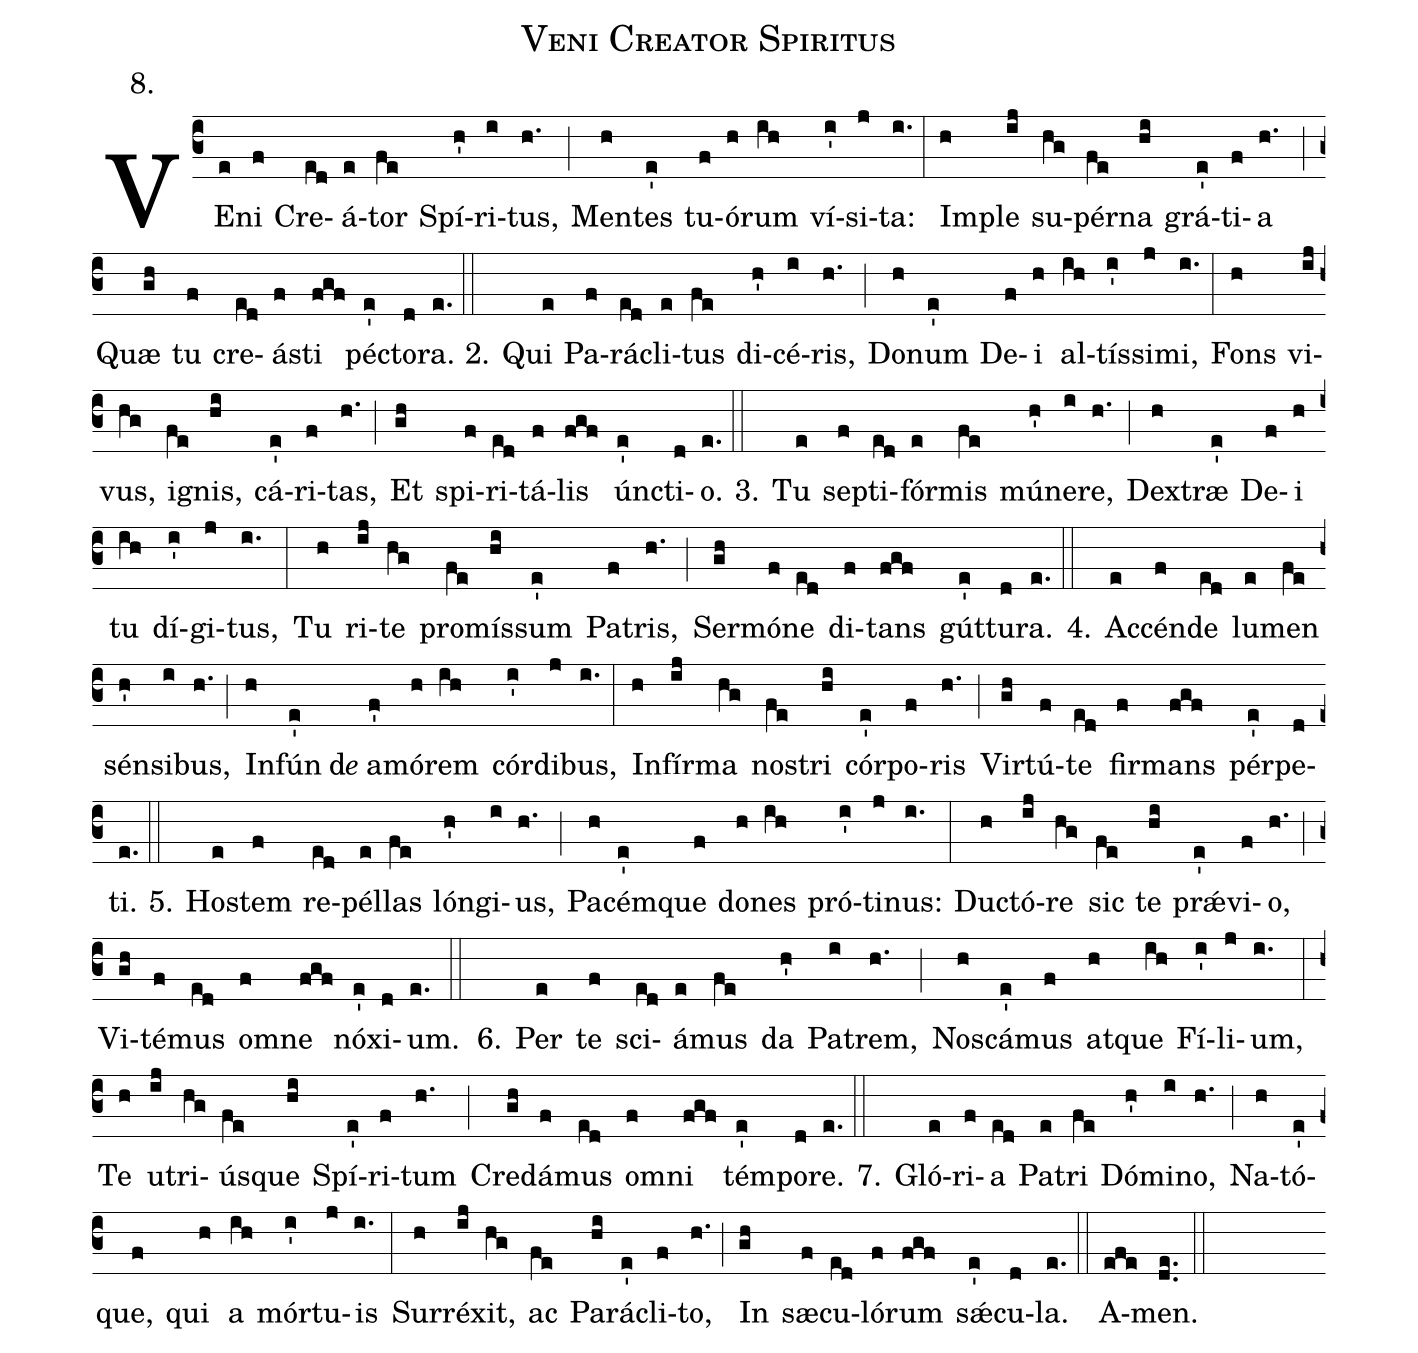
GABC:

name:Veni Creator Spiritus;
office-part:Hymnus;
mode:8;
annotation: 8.;
%%
(c3) VE(e)ni(f) Cre(ed)á(e)tor(fe) Spí(h')ri(i)tus,(h.) (;)
Men(h)tes(e') tu(f)ó(h)rum(ih) ví(i')si(j)ta:(i.) (:)
Im(h)ple(ij) su(hg)pér(fe)na(hi) grá(e')ti(f)a(h.) (;)
Quæ(gh) tu(f) cre(ed)á(f)sti(fgf) péc(e')to(d)ra.(e.) (::)

2.() Qui(e) Pa(f)rá(ed)cli(e)tus(fe) di(h')cé(i)ris,(h.) (;)
Do(h)num(e') De(f)i(h) al(ih)tís(i')si(j)mi,(i.) (:)
Fons(h) vi(ij)vus,(hg) i(fe)gnis,(hi) cá(e')ri(f)tas,(h.) (;)
Et(gh) spi(f)ri(ed)tá(f)lis(fgf) ún(e')cti(d)o.(e.) (::)

3.() Tu(e) se(f)pti(ed)fór(e)mis(fe) mú(h')ne(i)re,(h.) (;)
Dex(h)træ(e') De(f)i(h) tu(ih) dí(i')gi(j)tus,(i.) (:)
Tu(h) ri(ij)te(hg) pro(fe)mís(hi)sum(e') Pa(f)tris,(h.) (;)
Ser(gh)mó(f)ne(ed) di(f)tans(fgf) gút(e')tu(d)ra.(e.) (::)

4.() Ac(e)cén(f)de(ed) lu(e)men(fe) sén(h')si(i)bus,(h.) (;)
In(h)fún(e')d<i>e</i>() a(f')mó(h)rem(ih) cór(i')di(j)bus,(i.) (:)
In(h)fír(ij)ma(hg) no(fe)stri(hi) cór(e')po(f)ris(h.) (;)
Vir(gh)tú(f)te(ed) fir(f)mans(fgf) pér(e')pe(d)ti.(e.) (::)

5.() Ho(e)stem(f) re(ed)pél(e)las(fe) lón(h')gi(i)us,(h.) (;)
Pa(h)cém(e')que(f) do(h)nes(ih) pró(i')ti(j)nus:(i.) (:)
Du(h)ctó(ij)re(hg) sic(fe) te(hi) pr<sp>'æ</sp>(e')vi(f)o,(h.) (;)
Vi(gh)té(f)mus(ed) o(f)mne(fgf) nó(e')xi(d)um.(e.) (::)

6.() Per(e) te(f) sci(ed)á(e)mus(fe) da(h') Pa(i)trem,(h.) (;)
No(h)scá(e')mus(f) at(h)que(ih) Fí(i')li(j)um,(i.) (:)
Te(h) u(ij)tri(hg)ú(fe)sque(hi) Spí(e')ri(f)tum(h.) (;)
Cre(gh)dá(f)mus(ed) o(f)mni(fgf) tém(e')po(d)re.(e.) (::)

7.() Gló(e)ri(f)a(ed) Pa(e)tri(fe) Dó(h')mi(i)no,(h.) (;)
Na(h)tó(e')que,(f) qui(h) a(ih) mór(i')tu(j)is(i.) (:)
Sur(h)réx(ij)it,(hg) ac(fe) Pa(hi)rá(e')cli(f)to,(h.) (;)
In(gh) sæ(f)cu(ed)ló(f)rum(fgf) s<sp>'æ</sp>(e')cu(d)la.(e.) (::)
A(efe)men.(de..) (::)
